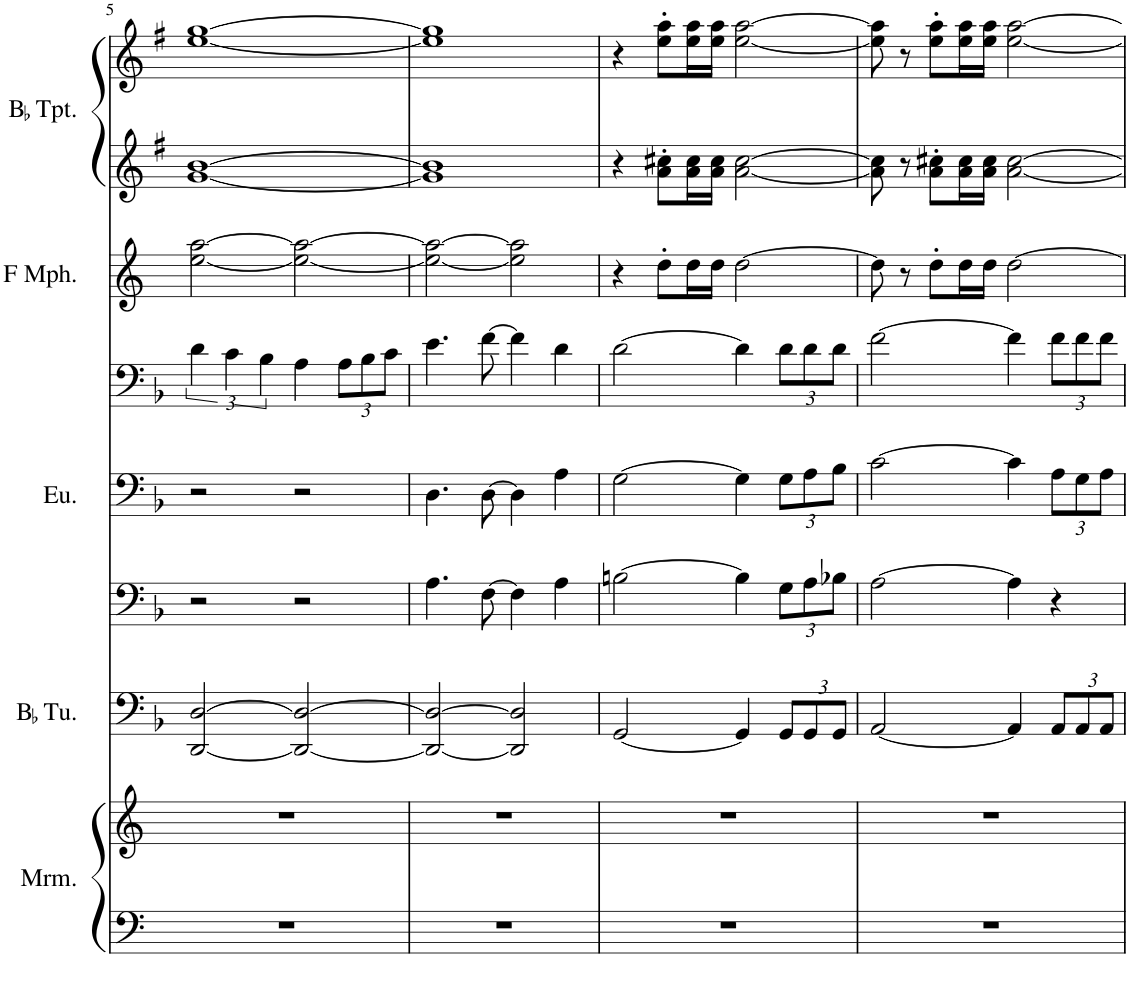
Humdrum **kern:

**kern	**kern	**kern	**kern	**kern	**kern	**kern	**kern	**kern
*part5	*part5	*part4	*part3	*part3	*part3	*part2	*part1	*part1
*staff9	*staff8	*staff7	*staff6	*staff5	*staff4	*staff3	*staff2	*staff1
*I"Marimba	*	*I"BaccidentalFlat Tuba	*I"Euphonium	*	*	*I"F Mellophone	*I"BaccidentalFlat Trumpet	*
*I'Mrm.	*	*I'BaccidentalFlat Tu.	*I'Eu.	*	*	*I'F Mph.	*I'BaccidentalFlat Tpt.	*
!!LO:PB:g=z
*clefF4	*clefG2	*clefF4	*clefF4	*clefF4	*clefF4	*clefG2	*clefG2	*clefG2
*	*	*Trd4c7	*Trd4c7	*Trd4c7	*Trd4c7	*Trd4c7	*Trd4c7	*Trd4c7
*k[]	*k[]	*k[b-]	*k[b-]	*k[b-]	*k[b-]	*k[]	*k[f#]	*k[f#]
*M4/4	*M4/4	*M4/4	*M4/4	*M4/4	*M4/4	*M4/4	*M4/4	*M4/4
=5	=5	=5	=5	=5	=5	=5	=5	=5
1r	1r	[2DD/ [2D/	2r	2r	6d\	[2ee\ [2aa\	[1g [1b	[1ee [1gg
.	.	.	.	.	6c\	.	.	.
.	.	.	.	.	6B-\	.	.	.
.	.	2DD/_ 2D/_	2r	2r	4A\	2ee\_ 2aa\_	.	.
*	*	*	*	*	*Xbrackettup	*	*	*
.	.	.	.	.	12A\L	.	.	.
.	.	.	.	.	12B-\	.	.	.
.	.	.	.	.	12c\J	.	.	.
=6	=6	=6	=6	=6	=6	=6	=6	=6
1r	1r	2DD/_ 2D/_	4.A\	4.D\	4.e\	2ee\_ 2aa\_	1g] 1b]	1ee] 1gg]
.	.	.	[8F\	[8D\	[8f\	.	.	.
.	.	2DD/] 2D/]	4F\]	4D\]	4f\]	2ee\] 2aa\]	.	.
.	.	.	4A\	4A\	4d\	.	.	.
=7	=7	=7	=7	=7	=7	=7	=7	=7
1r	1r	[2GG/	[2Bn\	[2G\	[2d\	4r	4r	4r
.	.	.	.	.	.	8dd'\L	8a\' 8cc#X\'L	8ee\' 8aa\'L
.	.	.	.	.	.	16dd\L	16a\ 16cc#\L	16ee\ 16aa\L
.	.	.	.	.	.	16dd\JJ	16a\ 16cc#\JJ	16ee\ 16aa\JJ
.	.	4GG/]	4B\]	4G\]	4d\]	[2dd\	[2a\ [2cc#\	[2ee\ [2aa\
*	*	*Xbrackettup	*Xbrackettup	*Xbrackettup	*	*	*	*
.	.	12GG/L	12G\L	12G\L	12d\L	.	.	.
.	.	12GG/	12A\	12A\	12d\	.	.	.
.	.	12GG/J	12B-X\J	12B-\J	12d\J	.	.	.
=8	=8	=8	=8	=8	=8	=8	=8	=8
1r	1r	[2AA/	[2A\	[2c\	[2f\	8dd\]	8a\] 8cc#\]	8ee\] 8aa\]
.	.	.	.	.	.	8r	8r	8r
.	.	.	.	.	.	8dd'\L	8a\' 8cc#X\'L	8ee\' 8aa\'L
.	.	.	.	.	.	16dd\L	16a\ 16cc#\L	16ee\ 16aa\L
.	.	.	.	.	.	16dd\JJ	16a\ 16cc#\JJ	16ee\ 16aa\JJ
.	.	4AA/]	4A\]	4c\]	4f\]	[2dd\	[2a\ [2cc#\	[2ee\ [2aa\
.	.	12AA/L	4r	12A\L	12f\L	.	.	.
.	.	12AA/	.	12G\	12f\	.	.	.
.	.	12AA/J	.	12A\J	12f\J	.	.	.
=	=	=	=	=	=	=	=	=
*-	*-	*-	*-	*-	*-	*-	*-	*-
